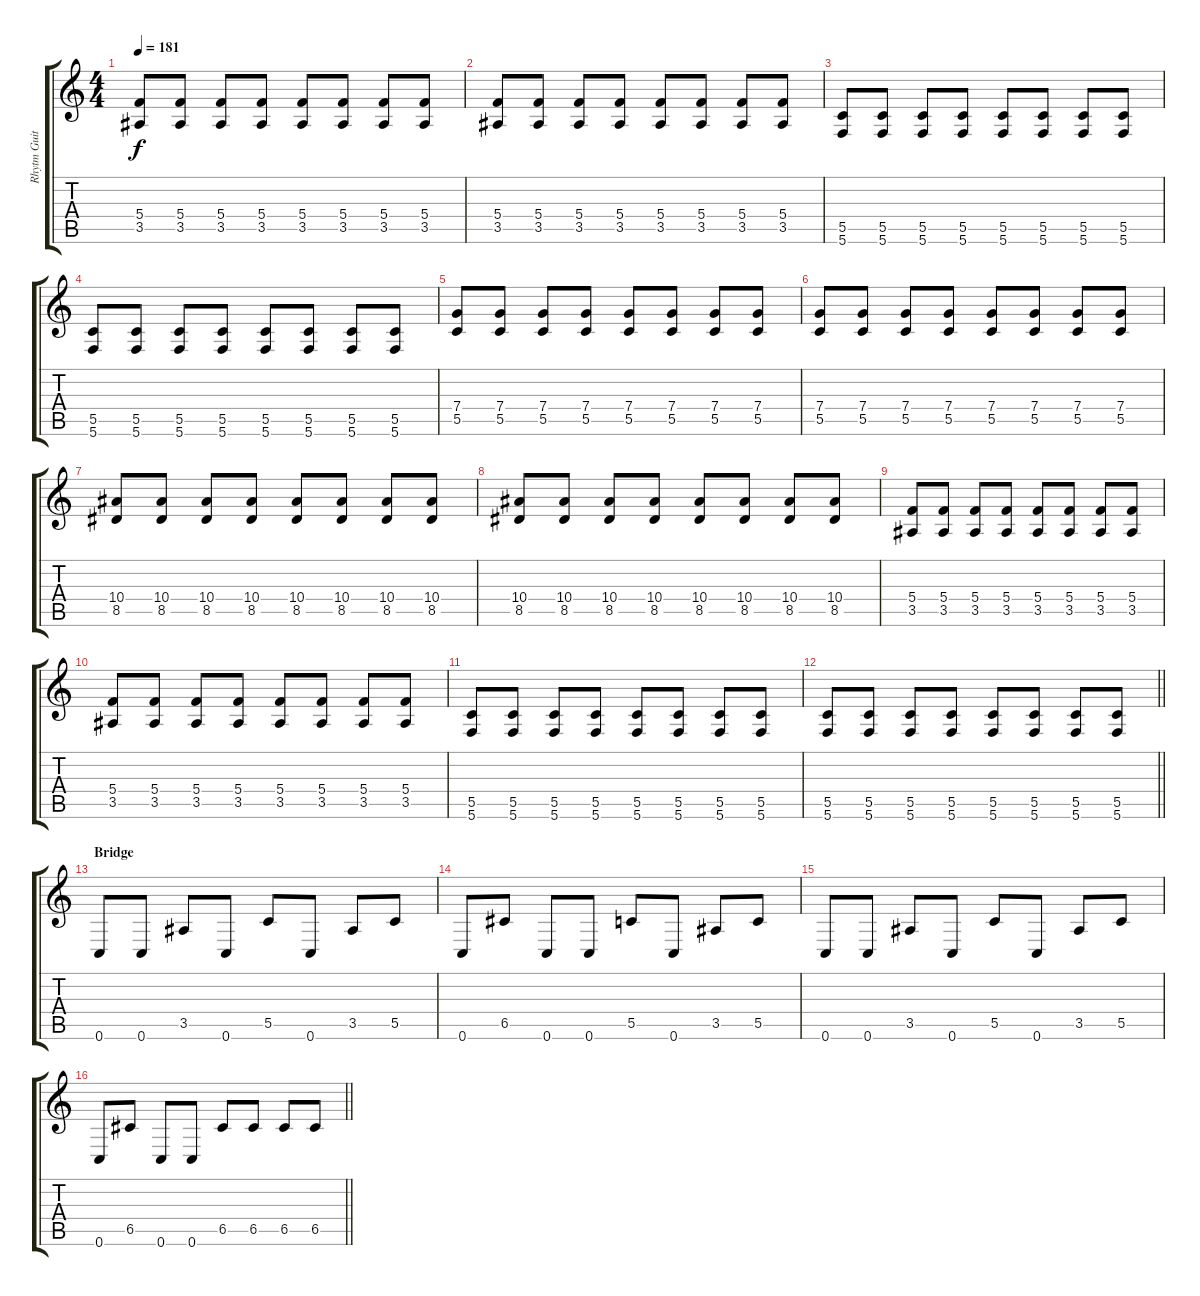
\track ("Rhytm Guitar [L]" "Rhytm Guit") {instrument distortionguitar}
\staff {score tabs}
\tuning (D4 A3 F3 C3 G2 C2) {hide}
\ts (4 4)
\tempo 181
\clef g2
\ks c
(5.4 3.5).8{dy f} (5.4 3.5).8 (5.4 3.5).8 (5.4 3.5).8 (5.4 3.5).8 (5.4 3.5).8 (5.4 3.5).8 (5.4 3.5).8 |
(5.4 3.5).8 (5.4 3.5).8 (5.4 3.5).8 (5.4 3.5).8 (5.4 3.5).8 (5.4 3.5).8 (5.4 3.5).8 (5.4 3.5).8 |
(5.5 5.6).8 (5.5 5.6).8 (5.5 5.6).8 (5.5 5.6).8 (5.5 5.6).8 (5.5 5.6).8 (5.5 5.6).8 (5.5 5.6).8 |
(5.5 5.6).8 (5.5 5.6).8 (5.5 5.6).8 (5.5 5.6).8 (5.5 5.6).8 (5.5 5.6).8 (5.5 5.6).8 (5.5 5.6).8 |
(7.4 5.5).8 (7.4 5.5).8 (7.4 5.5).8 (7.4 5.5).8 (7.4 5.5).8 (7.4 5.5).8 (7.4 5.5).8 (7.4 5.5).8 |
(7.4 5.5).8 (7.4 5.5).8 (7.4 5.5).8 (7.4 5.5).8 (7.4 5.5).8 (7.4 5.5).8 (7.4 5.5).8 (7.4 5.5).8 |
(10.4 8.5).8 (10.4 8.5).8 (10.4 8.5).8 (10.4 8.5).8 (10.4 8.5).8 (10.4 8.5).8 (10.4 8.5).8 (10.4 8.5).8 |
(10.4 8.5).8 (10.4 8.5).8 (10.4 8.5).8 (10.4 8.5).8 (10.4 8.5).8 (10.4 8.5).8 (10.4 8.5).8 (10.4 8.5).8 |
(5.4 3.5).8 (5.4 3.5).8 (5.4 3.5).8 (5.4 3.5).8 (5.4 3.5).8 (5.4 3.5).8 (5.4 3.5).8 (5.4 3.5).8 |
(5.4 3.5).8 (5.4 3.5).8 (5.4 3.5).8 (5.4 3.5).8 (5.4 3.5).8 (5.4 3.5).8 (5.4 3.5).8 (5.4 3.5).8 |
(5.5 5.6).8 (5.5 5.6).8 (5.5 5.6).8 (5.5 5.6).8 (5.5 5.6).8 (5.5 5.6).8 (5.5 5.6).8 (5.5 5.6).8 |
\barLineRight lightlight
(5.5 5.6).8 (5.5 5.6).8 (5.5 5.6).8 (5.5 5.6).8 (5.5 5.6).8 (5.5 5.6).8 (5.5 5.6).8 (5.5 5.6).8 |
\section ("" "Bridge")
0.6.8 0.6.8 3.5.8 0.6.8 5.5.8 0.6.8 3.5.8 5.5.8 |
0.6.8 6.5.8 0.6.8 0.6.8 5.5.8 0.6.8 3.5.8 5.5.8 |
0.6.8 0.6.8 3.5.8 0.6.8 5.5.8 0.6.8 3.5.8 5.5.8 |
\barLineRight lightlight
0.6.8 6.5.8 0.6.8 0.6.8 6.5.8 6.5.8 6.5.8 6.5.8
